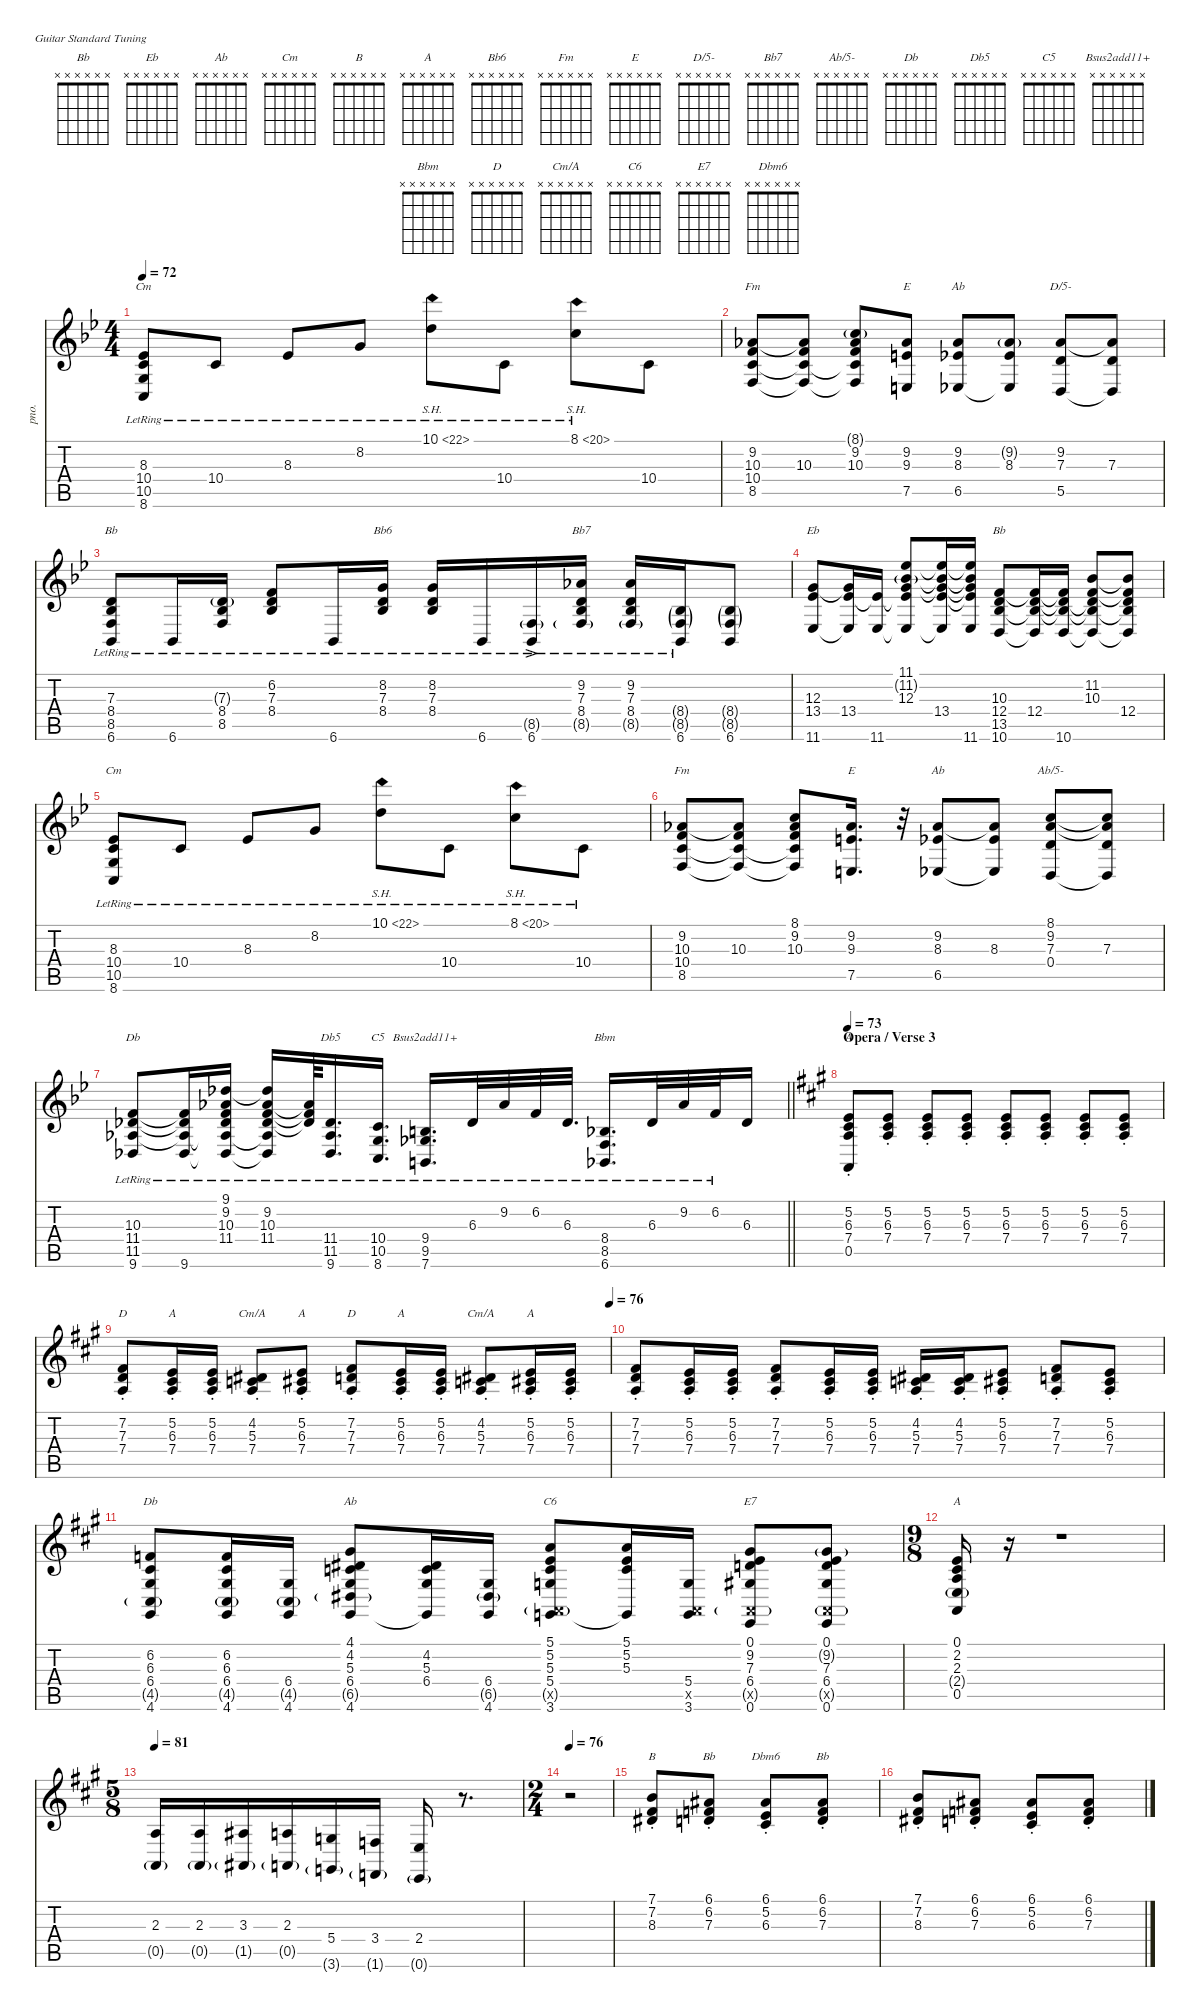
\defaultSystemsLayout 4
\hideDynamics
\bracketExtendMode nobrackets
\otherSystemsTrackNameOrientation horizontal
\track ("Gtr piano adap (optional)" "pno.") {instrument acousticgrandpiano}
\staff {score tabs}
\tuning (E4 B3 G3 D3 A2 E2)
\chord ("Bb" x x x x x x)
\chord ("Eb" x x x x x x)
\chord ("Ab" x x x x x x)
\chord ("Cm" x x x x x x)
\chord ("B" x x x x x x)
\chord ("A" x x x x x x)
\chord ("Bb6" x x x x x x)
\chord ("Fm" x x x x x x)
\chord ("E" x x x x x x)
\chord ("D/5-" x x x x x x)
\chord ("Bb7" x x x x x x)
\chord ("Ab/5-" x x x x x x)
\chord ("Db" x x x x x x)
\chord ("Db5" x x x x x x)
\chord ("C5" x x x x x x)
\chord ("Bsus2add11+" x x x x x x)
\chord ("Bbm" x x x x x x)
\chord ("D" x x x x x x)
\chord ("Cm/A" x x x x x x)
\chord ("C6" x x x x x x)
\chord ("E7" x x x x x x)
\chord ("Dbm6" x x x x x x)
\ts (4 4)
\tempo 72
\clef g2
\ks bb
(8.3{lr acc b} 10.4{lr acc forcenatural} 10.5{lr acc forcenatural} 8.6{lr acc forcenatural}).8{ch "Cm" dy f beam Up} 10.4{lr acc forcenatural}.8{beam Up} 8.3{lr acc b}.8{beam Up} 8.2{lr acc forcenatural}.8{beam Up} 10.1{sh 12 lr acc forcenatural}.8{beam Down} 10.4{lr acc forcenatural}.8{beam Down} 8.1{sh 12 lr acc forcenatural}.8{beam Down} 10.4{acc forcenatural}.8{beam Down} |
(9.2{acc b} 10.3{acc forcenatural} 10.4{acc forcenatural} 8.5{acc forcenatural}).8{ch "Fm" beam Up} (9.2{t acc b} 10.3{acc forcenatural} 10.4{t acc forcenatural} 8.5{t acc forcenatural}).8{beam Up} (8.1{g acc forcenatural} 9.2{acc b} 10.3{acc forcenatural} 10.4{t acc forcenatural} 8.5{t acc forcenatural}).8{beam Up} (9.2{acc b} 9.3{acc forcenatural} 7.5{acc forcenatural}).8{ch "E" beam Up} (9.2{acc b} 8.3{acc b} 6.5{acc b}).8{ch "Ab" beam Up} (9.2{g acc b} 8.3{acc b} 6.5{t acc b}).8{beam Up} (9.2{acc b} 7.3{acc forcenatural} 5.5{acc forcenatural}).8{ch "D/5-" beam Up} (9.2{t acc b} 7.3{acc forcenatural} 5.5{t acc forcenatural}).8{beam Up} |
(7.3{lr acc forcenatural} 8.4{lr acc b} 8.5{lr acc forcenatural} 6.6{lr acc b}).8{ch "Bb" beam Up} 6.6{lr acc b}.16{beam Up} (7.3{g lr acc forcenatural} 8.4{lr acc b} 8.5{lr acc forcenatural}).16{beam Up} (6.2{lr acc forcenatural} 7.3{lr acc forcenatural} 8.4{lr acc b}).8{beam Up} 6.6{lr acc b}.16{beam Up} (8.2{lr acc forcenatural} 7.3{lr acc forcenatural} 8.4{lr acc b}).16{ch "Bb6" beam Up} (8.2{lr acc forcenatural} 7.3{lr acc forcenatural} 8.4{lr acc b}).16{beam Up} 6.6{lr acc b}.16{beam Up} (8.5{g lr acc forcenatural} 6.6{ac lr acc b}).16{dy mf beam Up} (9.2{lr acc b} 7.3{lr acc forcenatural} 8.4{lr acc b} 8.5{g lr acc forcenatural}).16{ch "Bb7" dy f beam Up} (9.2{lr acc b} 7.3{lr acc forcenatural} 8.4{lr acc b} 8.5{g lr acc forcenatural}).16{beam Up} (8.4{g acc b} 8.5{g lr acc forcenatural} 6.6{lr acc b}).16{beam Up} (8.4{g acc b} 8.5{g acc forcenatural} 6.6{acc b}).8{beam Up} |
(12.3{acc forcenatural} 13.4{acc b} 11.6{acc b}).8{ch "Eb" beam Up} (12.3{t acc forcenatural} 13.4{acc b} 11.6{t acc b}).16{beam Up} (11.6{acc b} 13.4{t acc b}).16{beam Up} (11.1{acc b} 11.2{g acc b} 12.3{acc forcenatural} 13.4{t acc b} 11.6{t acc b}).8{beam Up} (13.4{acc b} 11.6{t acc b} 11.1{t acc b} 11.2{t acc b} 12.3{t acc forcenatural}).16{beam Up} (11.1{t acc b} 11.2{t acc b} 12.3{t acc forcenatural} 13.4{t acc b} 11.6{acc b}).16{beam Up} (10.3{acc forcenatural} 12.4{acc forcenatural} 13.5{acc b} 10.6{acc forcenatural}).8{ch "Bb" beam Up} (12.4{acc forcenatural} 10.6{t acc forcenatural} 10.3{t acc forcenatural} 13.5{t acc b}).16{beam Up} (10.3{t acc forcenatural} 10.6{acc forcenatural} 12.4{t acc forcenatural} 13.5{t acc b}).16{beam Up} (11.2{acc b} 10.3{acc forcenatural} 12.4{t acc forcenatural} 13.5{t acc b} 10.6{t acc forcenatural}).8{beam Up} (11.2{t acc b} 10.3{t acc forcenatural} 12.4{acc forcenatural} 13.5{t acc b} 10.6{t acc forcenatural}).8{beam Up} |
(8.3{lr acc b} 10.4{lr acc forcenatural} 10.5{lr acc forcenatural} 8.6{lr acc forcenatural}).8{ch "Cm" beam Up} 10.4{lr acc forcenatural}.8{beam Up} 8.3{lr acc b}.8{beam Up} 8.2{lr acc forcenatural}.8{beam Up} 10.1{sh 12 lr acc forcenatural}.8{beam Down} 10.4{lr acc forcenatural}.8{beam Down} 8.1{sh 12 lr acc forcenatural}.8{beam Down} 10.4{lr acc forcenatural}.8{beam Down} |
(9.2{acc b} 10.3{acc forcenatural} 10.4{acc forcenatural} 8.5{acc forcenatural}).8{ch "Fm" beam Up} (9.2{t acc b} 10.3{acc forcenatural} 10.4{t acc forcenatural} 8.5{t acc forcenatural}).8{beam Up} (8.1{acc forcenatural} 9.2{acc b} 10.3{acc forcenatural} 10.4{t acc forcenatural} 8.5{t acc forcenatural}).8{beam Up} (9.2{acc b} 9.3{acc forcenatural} 7.5{acc forcenatural}).16{d ch "E" beam Up} r.32{beam Up} (9.2{acc b} 8.3{acc b} 6.5{acc b}).8{ch "Ab" beam Up} (9.2{t acc b} 8.3{acc b} 6.5{t acc b}).8{beam Up} (8.1{acc forcenatural} 9.2{acc b} 7.3{acc forcenatural} 0.4{acc forcenatural}).8{ch "Ab/5-" beam Up} (8.1{t acc forcenatural} 9.2{t acc b} 7.3{acc forcenatural} 0.4{t acc forcenatural}).8{beam Up} |
\barLineRight lightlight
(10.3{lr acc forcenatural} 11.4{lr acc b} 11.5{lr acc b} 9.6{lr acc b}).8{ch "Db" beam Up} (10.3{lr t acc forcenatural} 11.4{lr t acc b} 9.6{lr acc b} 11.5{lr t acc b}).16{beam Up} (9.1{lr acc b} 9.2{lr acc b} 10.3{lr acc forcenatural} 11.4{lr acc b} 11.5{t acc b} 9.6{lr t acc b}).16{beam Up} (9.1{lr t acc b} 9.2{lr acc b} 10.3{lr acc forcenatural} 11.4{lr acc b} 11.5{t acc b} 9.6{lr t acc b}).16{beam Up} (9.2{lr t acc b} 10.3{lr t acc forcenatural} 11.4{lr t acc b}).64{beam Up} (11.4{lr acc b} 11.5{lr acc b} 9.6{lr acc b}).16{d ch "Db5" beam Up} (10.4{lr acc forcenatural} 10.5{lr acc forcenatural} 8.6{lr acc forcenatural}).16{d ch "C5" beam Up} (9.4{lr acc forcenatural} 9.5{lr acc b} 7.6{lr acc forcenatural}).16{d ch "Bsus2add11+" beam Up} 6.3{lr acc b}.32{beam Up} 9.2{lr acc b}.32{beam Up} 6.2{lr acc forcenatural}.32{beam Up} 6.3{lr acc b}.32{d beam Up} (8.4{lr acc b} 8.5{lr acc forcenatural} 6.6{lr acc b}).16{d ch "Bbm" beam Up} 6.3{lr acc b}.32{beam Up} 9.2{lr acc b}.32{beam Up} 6.2{lr acc forcenatural}.32{beam Up} 6.3{acc b}.16{beam Up} |
\section ("" "Opera / Verse 3")
\tempo 73
\ks a
(5.2{st acc forcenatural} 6.3{st acc #} 7.4{st acc forcenatural} 0.5{st acc forcenatural}).8{ch "A" beam Up} (5.2{st acc forcenatural} 6.3{st acc #} 7.4{st acc forcenatural}).8{beam Up} (5.2{st acc forcenatural} 6.3{st acc #} 7.4{st acc forcenatural}).8{beam Up} (5.2{st acc forcenatural} 6.3{st acc #} 7.4{st acc forcenatural}).8{beam Up} (5.2{st acc forcenatural} 6.3{st acc #} 7.4{st acc forcenatural}).8{beam Up} (5.2{st acc forcenatural} 6.3{st acc #} 7.4{st acc forcenatural}).8{beam Up} (5.2{st acc forcenatural} 6.3{st acc #} 7.4{st acc forcenatural}).8{beam Up} (5.2{st acc forcenatural} 6.3{st acc #} 7.4{st acc forcenatural}).8{beam Up} |
\tempo (76 1)
(7.2{st acc #} 7.3{st acc forcenatural} 7.4{st acc forcenatural}).8{ch "D" beam Up} (5.2{st acc forcenatural} 6.3{st acc #} 7.4{st acc forcenatural}).16{ch "A" beam Up} (5.2{st acc forcenatural} 6.3{st acc #} 7.4{st acc forcenatural}).16{beam Up} (4.2{st acc #} 5.3{st acc forcenatural} 7.4{st acc forcenatural}).8{ch "Cm/A" beam Up} (5.2{st acc forcenatural} 6.3{st acc #} 7.4{st acc forcenatural}).8{ch "A" beam Up} (7.2{st acc #} 7.3{st acc forcenatural} 7.4{st acc forcenatural}).8{ch "D" beam Up} (5.2{st acc forcenatural} 6.3{st acc #} 7.4{st acc forcenatural}).16{ch "A" beam Up} (5.2{st acc forcenatural} 6.3{st acc #} 7.4{st acc forcenatural}).16{beam Up} (4.2{st acc #} 5.3{st acc forcenatural} 7.4{st acc forcenatural}).8{ch "Cm/A" beam Up} (5.2{st acc forcenatural} 6.3{st acc #} 7.4{st acc forcenatural}).16{ch "A" beam Up} (5.2{st acc forcenatural} 6.3{st acc #} 7.4{st acc forcenatural}).16{beam Up} |
(7.2{st acc #} 7.3{st acc forcenatural} 7.4{st acc forcenatural}).8{beam Up} (5.2{st acc forcenatural} 6.3{st acc #} 7.4{st acc forcenatural}).16{beam Up} (5.2{st acc forcenatural} 6.3{st acc #} 7.4{st acc forcenatural}).16{beam Up} (7.2{st acc #} 7.3{st acc forcenatural} 7.4{st acc forcenatural}).8{beam Up} (5.2{st acc forcenatural} 6.3{st acc #} 7.4{st acc forcenatural}).16{beam Up} (5.2{st acc forcenatural} 6.3{st acc #} 7.4{st acc forcenatural}).16{beam Up} (4.2{st acc #} 5.3{st acc forcenatural} 7.4{st acc forcenatural}).16{beam Up} (4.2{st acc #} 5.3{st acc forcenatural} 7.4{st acc forcenatural}).16{beam Up} (5.2{st acc forcenatural} 6.3{st acc #} 7.4{st acc forcenatural}).8{beam Up} (7.2{st acc #} 7.3{st acc forcenatural} 7.4{st acc forcenatural}).8{beam Up} (5.2{st acc forcenatural} 6.3{st acc #} 7.4{st acc forcenatural}).8{beam Up} |
(6.2{acc forcenatural} 6.3{acc #} 6.4{acc #} 4.5{g acc #} 4.6{acc #}).8{ch "Db" beam Up} (6.2{acc forcenatural} 6.3{acc #} 6.4{acc #} 4.5{g acc #} 4.6{acc #}).16{beam Up} (6.4{acc #} 4.5{g acc #} 4.6{acc #}).16{beam Up} (4.1{acc #} 4.2{acc #} 5.3{acc forcenatural} 6.4{acc #} 6.5{g acc #} 4.6{acc #}).8{ch "Ab" beam Up} (4.2{acc #} 5.3{acc forcenatural} 6.4{acc #} 4.6{t acc #}).16{beam Up} (6.4{acc #} 6.5{g acc #} 4.6{acc #}).16{beam Up} (5.1{acc forcenatural} 5.2{acc forcenatural} 5.3{acc forcenatural} 5.4{acc forcenatural} 0.5{g x acc forcenatural} 3.6{acc forcenatural}).8{ch "C6" beam Up} (5.1{acc forcenatural} 5.2{acc forcenatural} 5.3{acc forcenatural} 3.6{t acc forcenatural}).16{beam Up} (5.4{acc forcenatural} 0.5{x acc forcenatural} 3.6{acc forcenatural}).16{beam Up} (0.1{acc forcenatural} 9.2{acc #} 7.3{acc forcenatural} 6.4{acc #} 0.5{g x acc forcenatural} 0.6{acc forcenatural}).8{ch "E7" beam Up} (0.1{acc forcenatural} 9.2{g acc #} 7.3{acc forcenatural} 6.4{acc #} 0.5{g x acc forcenatural} 0.6{acc forcenatural}).8{beam Up} |
\ts (9 8)
\beaming (8 3 3 3)
(0.1{acc forcenatural} 2.2{acc #} 2.3{acc forcenatural} 2.4{g acc forcenatural} 0.5{acc forcenatural}).16{ch "A" beam Up} r.16{beam Up} r.1{beam Down} |
\ts (5 8)
\beaming (8 3 2)
\tempo 81
(2.3{acc forcenatural} 0.5{g acc forcenatural}).16{beam Up} (2.3{acc forcenatural} 0.5{g acc forcenatural}).16{beam Up} (3.3{acc #} 1.5{g acc #}).16{beam Up} (2.3{acc forcenatural} 0.5{g acc forcenatural}).16{beam Up} (5.4{acc forcenatural} 3.6{g acc forcenatural}).16{beam Up} (3.4{acc forcenatural} 1.6{g acc forcenatural}).16{beam Up} (2.4{acc forcenatural} 0.6{g acc forcenatural}).16{beam Up} r.8{d beam Up} |
\ts (2 4)
\beaming (8 2 2)
\tempo 76
r.2{beam Down} |
(7.1{st acc forcenatural} 7.2{st acc #} 8.3{st acc #}).8{ch "B" beam Up} (6.1{st acc #} 6.2{st acc forcenatural} 7.3{st acc forcenatural}).8{ch "Bb" beam Up} (6.1{st acc #} 5.2{st acc forcenatural} 6.3{st acc #}).8{ch "Dbm6" beam Up} (6.1{st acc #} 6.2{st acc forcenatural} 7.3{st acc forcenatural}).8{ch "Bb" beam Up} |
(7.1{st acc forcenatural} 7.2{st acc #} 8.3{st acc #}).8{beam Up} (6.1{st acc #} 6.2{st acc forcenatural} 7.3{st acc forcenatural}).8{beam Up} (6.1{st acc #} 5.2{st acc forcenatural} 6.3{st acc #}).8{beam Up} (6.1{st acc #} 6.2{st acc forcenatural} 7.3{st acc forcenatural}).8{beam Up}
